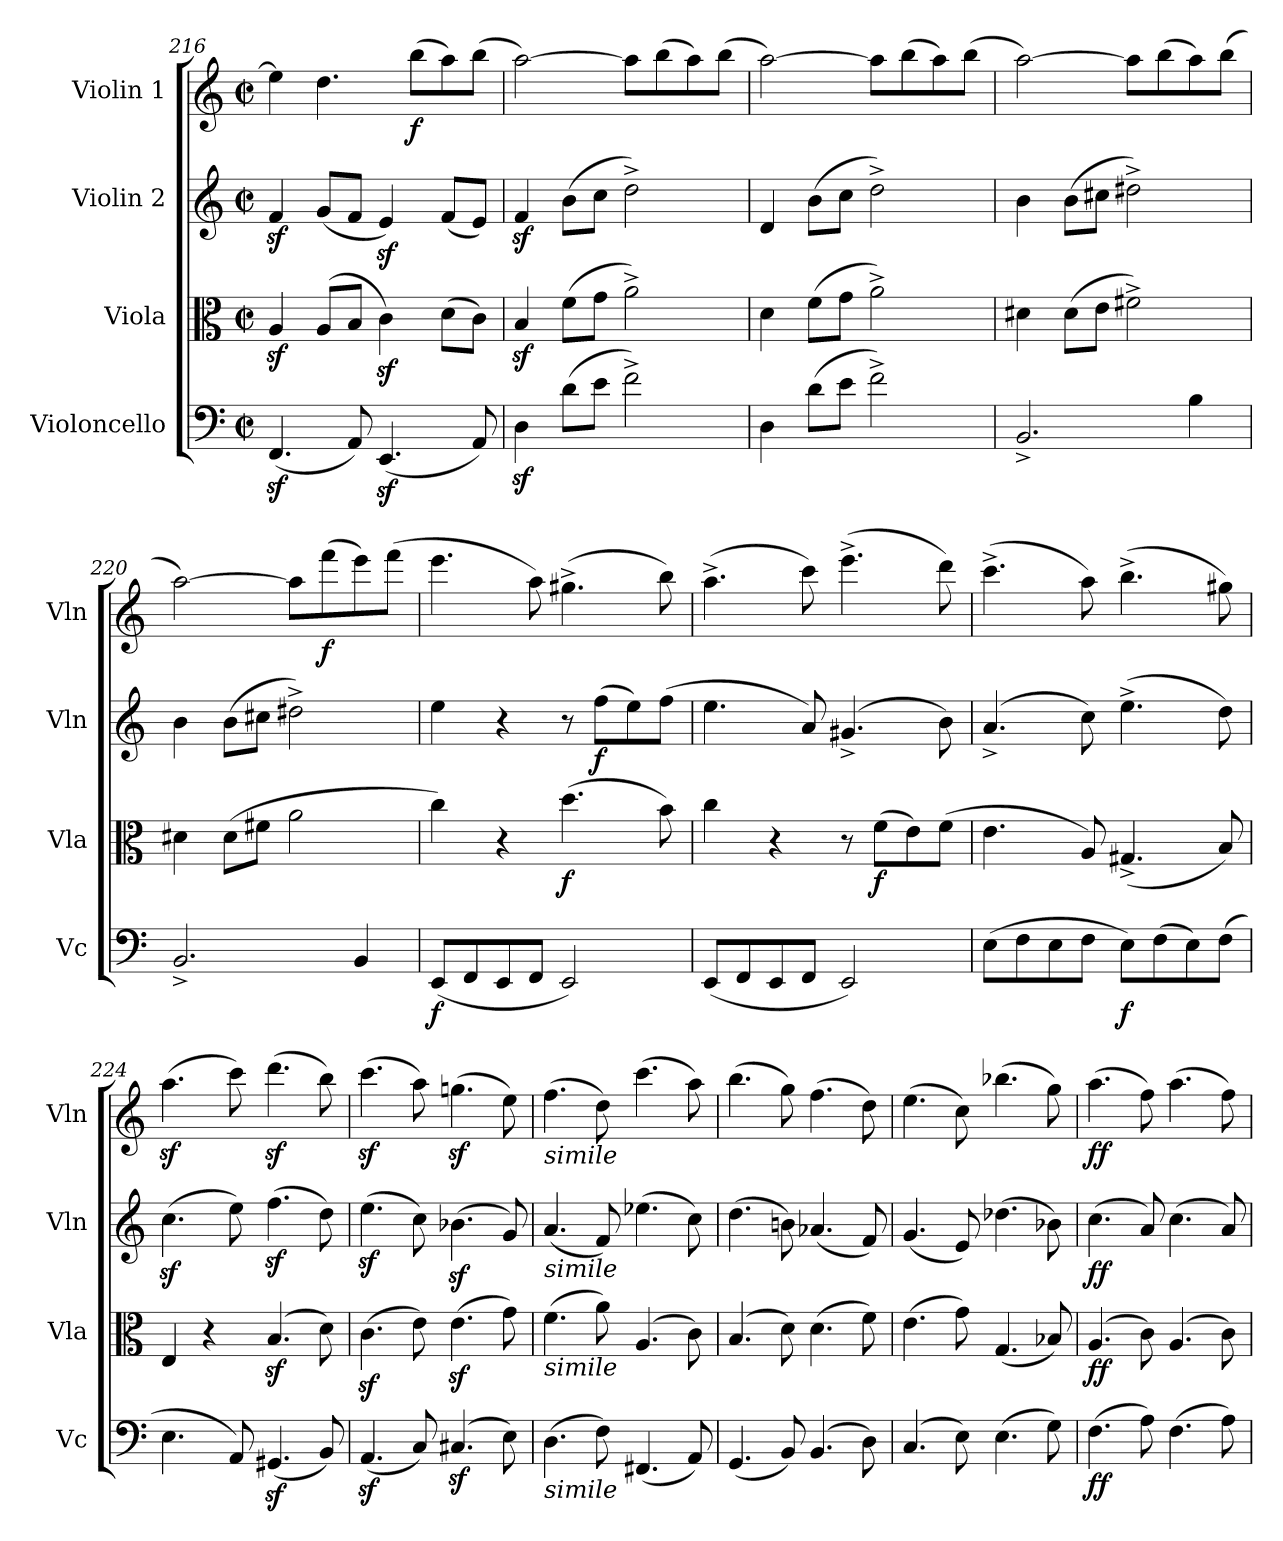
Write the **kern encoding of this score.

**kern	**dynam	**kern	**dynam	**kern	**dynam	**kern	**dynam
*part4	*part4	*part3	*part3	*part2	*part2	*part1	*part1
*staff4	*staff4	*staff3	*staff3	*staff2	*staff2	*staff1	*staff1
*I"Violoncello	*	*I"Viola	*	*I"Violin 2	*	*I"Violin 1	*
*I'Vc	*	*I'Vla	*	*I'Vln	*	*I'Vln	*
!!LO:PB:g=z
*clefF4	*	*clefC3	*	*clefG2	*	*clefG2	*
*k[]	*	*k[]	*	*k[]	*	*k[]	*
*M2/2	*	*M2/2	*	*M2/2	*	*M2/2	*
*met(c|)	*	*met(c|)	*	*met(c|)	*	*met(c|)	*
=216	=216	=216	=216	=216	=216	=216	=216
(4.FFz</	.	4Az</	.	4fz</	.	4ee\]	.
.	.	(8A/L	.	(8g/L	.	4.dd\	.
8AA/)	.	8B/J	.	8f/J	.	.	.
(4.EEz</	.	4cz<\)	.	4ez</)	.	.	.
!	!	!	!	!	!	!	!LO:DY:b
.	.	.	.	.	.	(8bb\L	f
.	.	(8d\L	.	(8f/L	.	8aa\)	.
8AA/)	.	8c\J)	.	8e/J)	.	(8bb\J	.
=217	=217	=217	=217	=217	=217	=217	=217
4Dz<\	.	4Bz</	.	4fz</	.	[2aa\)	.
(8d\L	.	(8f\L	.	(8b\L	.	.	.
8e\J	.	8g\J	.	8cc\J	.	.	.
2f^\)	.	2a^\)	.	2dd^\)	.	8aa\L]	.
.	.	.	.	.	.	(8bb\	.
.	.	.	.	.	.	8aa\)	.
.	.	.	.	.	.	(8bb\J	.
=218	=218	=218	=218	=218	=218	=218	=218
4D\	.	4d\	.	4d/	.	[2aa\)	.
(8d\L	.	(8f\L	.	(8b\L	.	.	.
8e\J	.	8g\J	.	8cc\J	.	.	.
2f^\)	.	2a^\)	.	2dd^\)	.	8aa\L]	.
.	.	.	.	.	.	(8bb\	.
.	.	.	.	.	.	8aa\)	.
.	.	.	.	.	.	(8bb\J	.
=219	=219	=219	=219	=219	=219	=219	=219
2.BB^/	.	4d#X\	.	4b\	.	[2aa\)	.
.	.	(8d#\L	.	(8b\L	.	.	.
.	.	8e\J	.	8cc#X\J	.	.	.
.	.	2f#X^\)	.	2dd#X^\)	.	8aa\L]	.
.	.	.	.	.	.	(8bb\	.
4B\	.	.	.	.	.	8aa\)	.
.	.	.	.	.	.	(8bb\J	.
=220	=220	=220	=220	=220	=220	=220	=220
2.BB^/	.	4d#X\	.	4b\	.	[2aa\)	.
.	.	(8d#\L	.	(8b\L	.	.	.
.	.	8f#X\J	.	8cc#X\J	.	.	.
.	.	2a\	.	2dd#X^\)	.	8aa\L]	.
!	!	!	!	!	!	!	!LO:DY:b
.	.	.	.	.	.	(8fff\	f
4BB/	.	.	.	.	.	8eee\)	.
.	.	.	.	.	.	(8fff\J	.
=221	=221	=221	=221	=221	=221	=221	=221
!	!LO:DY:b	!	!	!	!	!	!
(8EE/L	f	4cc\)	.	4ee\	.	4.eee\	.
8FF/	.	.	.	.	.	.	.
8EE/	.	4r	.	4r	.	.	.
8FF/J	.	.	.	.	.	8aa\)	.
!	!	!	!LO:DY:b	!	!	!	!
2EE/)	.	(4.dd\	f	8r	.	(4.gg#X^\	.
!	!	!	!	!	!LO:DY:b	!	!
.	.	.	.	(8ff\L	f	.	.
.	.	.	.	8ee\)	.	.	.
.	.	8b\)	.	(8ff\J	.	8bb\)	.
!!LO:LB:g=z
=222	=222	=222	=222	=222	=222	=222	=222
(8EE/L	.	4cc\	.	4.ee\	.	(4.aa^\	.
8FF/	.	.	.	.	.	.	.
8EE/	.	4r	.	.	.	.	.
8FF/J	.	.	.	8a/)	.	8ccc\)	.
2EE/)	.	8r	.	(4.g#X^/	.	(4.eee^\	.
!	!	!	!LO:DY:b	!	!	!	!
.	.	(8f\L	f	.	.	.	.
.	.	8e\)	.	.	.	.	.
.	.	(8f\J	.	8b\)	.	8ddd\)	.
=223	=223	=223	=223	=223	=223	=223	=223
(8E\L	.	4.e\	.	(4.a^/	.	(4.ccc^\	.
8F\	.	.	.	.	.	.	.
8E\	.	.	.	.	.	.	.
8F\J	.	8A/)	.	8cc\)	.	8aa\)	.
!	!LO:DY:b	!	!	!	!	!	!
8E\L)	f	(4.G#X^/	.	(4.ee^\	.	(4.bb^\	.
(8F\	.	.	.	.	.	.	.
8E\)	.	.	.	.	.	.	.
(8F\J	.	8B/)	.	8dd\)	.	8gg#X\)	.
!!LO:LB:g=z
=224	=224	=224	=224	=224	=224	=224	=224
4.E\	.	4E/	.	(4.ccz<\	.	(4.aaz<\	.
.	.	4r	.	.	.	.	.
8AA/)	.	.	.	8ee\)	.	8ccc\)	.
(4.GG#Xz</	.	(4.Bz</	.	(4.ffz<\	.	(4.dddz<\	.
8BB/)	.	8d\)	.	8dd\)	.	8bb\)	.
=225	=225	=225	=225	=225	=225	=225	=225
(4.AAz</	.	(4.cz<\	.	(4.eez<\	.	(4.cccz<\	.
8C/)	.	8e\)	.	8cc\)	.	8aa\)	.
(4.C#Xz</	.	(4.ez<\	.	(4.b-Xz<\	.	(4.ggnz<\	.
8E\)	.	8g\)	.	8g/)	.	8ee\)	.
=226	=226	=226	=226	=226	=226	=226	=226
!	!	!	!	!	!	!LO:TX:b:i:t=simile	!
!	!	!	!	!LO:TX:b:i:t=simile	!	!	!
!	!	!LO:TX:b:i:t=simile	!	!	!	!	!
!LO:TX:b:i:t=simile	!	!	!	!	!	!	!
(4.D\	.	(4.f\	.	(4.a/	.	(4.ff\	.
8F\)	.	8a\)	.	8f/)	.	8dd\)	.
(4.FF#X/	.	(4.A/	.	(4.ee-X\	.	(4.ccc\	.
8AA/)	.	8c\)	.	8cc\)	.	8aa\)	.
=227	=227	=227	=227	=227	=227	=227	=227
(4.GG/	.	(4.B/	.	(4.dd\	.	(4.bb\	.
8BB/)	.	8d\)	.	8bn\)	.	8gg\)	.
(4.BB/	.	(4.d\	.	(4.a-X/	.	(4.ff\	.
8D\)	.	8f\)	.	8f/)	.	8dd\)	.
=228	=228	=228	=228	=228	=228	=228	=228
(4.C/	.	(4.e\	.	(4.g/	.	(4.ee\	.
8E\)	.	8g\)	.	8e/)	.	8cc\)	.
(4.E\	.	(4.G/	.	(4.dd-X\	.	(4.bb-X\	.
8G\)	.	8B-X/)	.	8b-X\)	.	8gg\)	.
=229	=229	=229	=229	=229	=229	=229	=229
!	!LO:DY:b	!	!LO:DY:b	!	!LO:DY:b	!	!LO:DY:b
(4.F\	ff	(4.A/	ff	(4.cc\	ff	(4.aa\	ff
8A\)	.	8c\)	.	8a/)	.	8ff\)	.
(4.F\	.	(4.A/	.	(4.cc\	.	(4.aa\	.
8A\)	.	8c\)	.	8a/)	.	8ff\)	.
=	=	=	=	=	=	=	=
*-	*-	*-	*-	*-	*-	*-	*-
